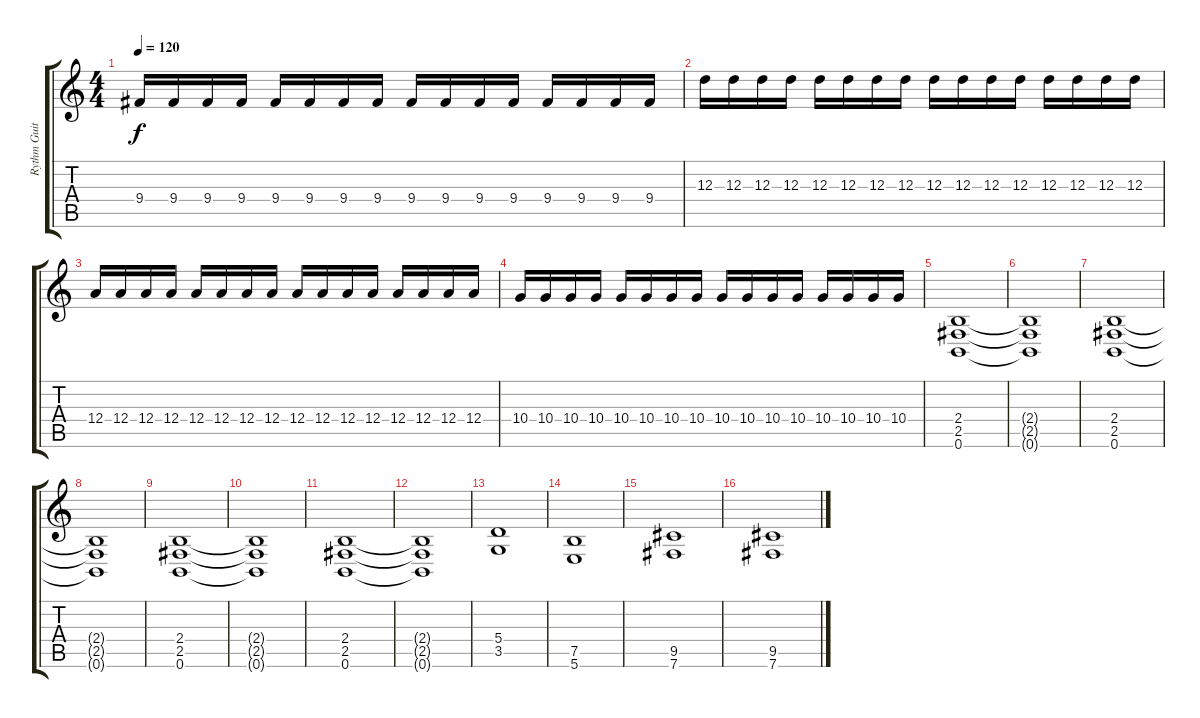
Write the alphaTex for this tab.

\track ("Rythm Guitar" "Rythm Guit") {instrument distortionguitar}
\staff {score tabs}
\tuning (B3 Gb3 D3 A2 E2 B1) {hide}
\ts (4 4)
\tempo 120
\clef g2
\ks c
9.4.16{dy f} 9.4.16 9.4.16 9.4.16 9.4.16 9.4.16 9.4.16 9.4.16 9.4.16 9.4.16 9.4.16 9.4.16 9.4.16 9.4.16 9.4.16 9.4.16 |
12.3.16 12.3.16 12.3.16 12.3.16 12.3.16 12.3.16 12.3.16 12.3.16 12.3.16 12.3.16 12.3.16 12.3.16 12.3.16 12.3.16 12.3.16 12.3.16 |
12.4.16 12.4.16 12.4.16 12.4.16 12.4.16 12.4.16 12.4.16 12.4.16 12.4.16 12.4.16 12.4.16 12.4.16 12.4.16 12.4.16 12.4.16 12.4.16 |
10.4.16 10.4.16 10.4.16 10.4.16 10.4.16 10.4.16 10.4.16 10.4.16 10.4.16 10.4.16 10.4.16 10.4.16 10.4.16 10.4.16 10.4.16 10.4.16 |
(2.4 2.5 0.6).1 |
(2.4{t} 2.5{t} 0.6{t}).1 |
(2.4 2.5 0.6).1 |
(2.4{t} 2.5{t} 0.6{t}).1 |
(2.4 2.5 0.6).1 |
(2.4{t} 2.5{t} 0.6{t}).1 |
(2.4 2.5 0.6).1 |
(2.4{t} 2.5{t} 0.6{t}).1 |
(5.4 3.5).1 |
(7.5 5.6).1 |
(9.5 7.6).1 |
(9.5 7.6).1
